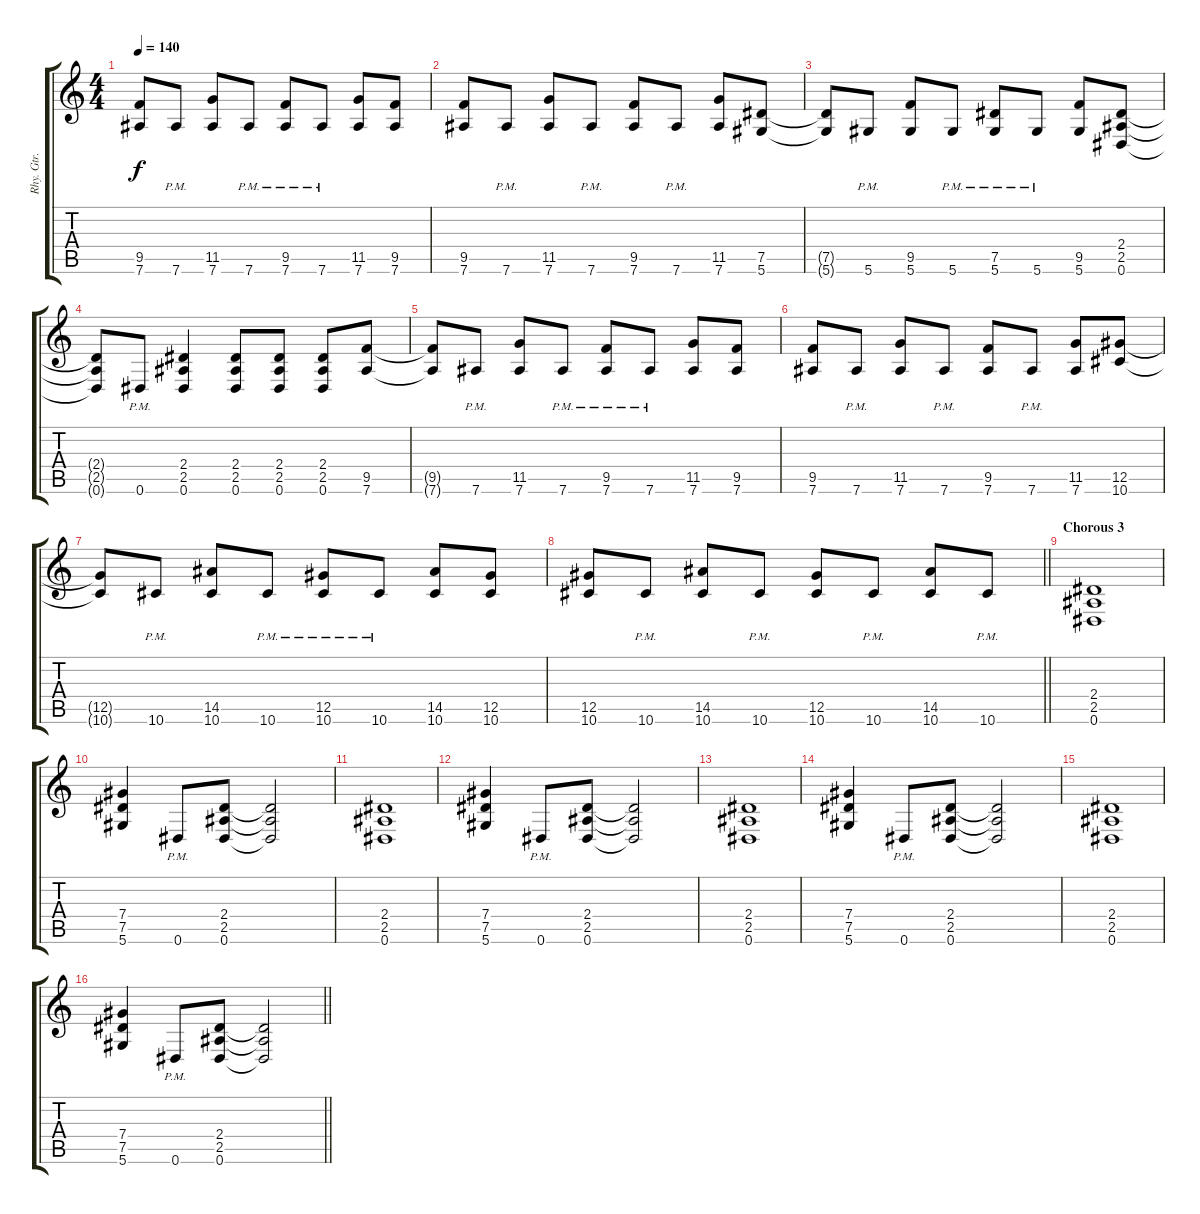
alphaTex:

\track ("Rhy. Gtr. 2" "Rhy. Gtr. ") {instrument distortionguitar}
\staff {score tabs}
\tuning (Eb4 Bb3 Gb3 Db3 Ab2 Eb2) {hide}
\ts (4 4)
\section ("" "")
\tempo 140
\clef g2
\ks c
(9.5{t} 7.6{t}).8{dy f} 7.6{pm}.8 (11.5 7.6).8 7.6{pm}.8 (9.5{pm} 7.6).8 7.6{pm}.8 (11.5 7.6).8 (9.5 7.6).8 |
(9.5 7.6).8 7.6{pm}.8 (11.5 7.6).8 7.6{pm}.8 (9.5 7.6).8 7.6{pm}.8 (11.5 7.6).8 (7.5 5.6).8 |
(7.5{t} 5.6{t}).8 5.6{pm}.8 (9.5 5.6).8 5.6{pm}.8 (7.5{pm} 5.6).8 5.6{pm}.8 (9.5 5.6).8 (2.4 2.5 0.6).8 |
(2.4{t} 2.5{t} 0.6{t}).8 0.6{pm}.8 (2.4 2.5 0.6).4 (2.4 2.5 0.6).8 (2.4 2.5 0.6).8 (2.4 2.5 0.6).8 (9.5 7.6).8 |
(9.5{t} 7.6{t}).8 7.6{pm}.8 (11.5 7.6).8 7.6{pm}.8 (9.5{pm} 7.6).8 7.6{pm}.8 (11.5 7.6).8 (9.5 7.6).8 |
(9.5 7.6).8 7.6{pm}.8 (11.5 7.6).8 7.6{pm}.8 (9.5 7.6).8 7.6{pm}.8 (11.5 7.6).8 (12.5 10.6).8 |
(12.5{t} 10.6{t}).8 10.6{pm}.8 (14.5 10.6).8 10.6{pm}.8 (12.5{pm} 10.6).8 10.6{pm}.8 (14.5 10.6).8 (12.5 10.6).8 |
\barLineRight lightlight
(12.5 10.6).8 10.6{pm}.8 (14.5 10.6).8 10.6{pm}.8 (12.5 10.6).8 10.6{pm}.8 (14.5 10.6).8 10.6{pm}.8 |
\section ("" "Chorous 3")
(2.4 2.5 0.6).1 |
(7.4 7.5 5.6).4 0.6{pm}.8 (2.4 2.5 0.6).8 (2.4{t} 2.5{t} 0.6{t}).2 |
(2.4 2.5 0.6).1 |
(7.4 7.5 5.6).4 0.6{pm}.8 (2.4 2.5 0.6).8 (2.4{t} 2.5{t} 0.6{t}).2 |
(2.4 2.5 0.6).1 |
(7.4 7.5 5.6).4 0.6{pm}.8 (2.4 2.5 0.6).8 (2.4{t} 2.5{t} 0.6{t}).2 |
(2.4 2.5 0.6).1 |
\barLineRight lightlight
(7.4 7.5 5.6).4 0.6{pm}.8 (2.4 2.5 0.6).8 (2.4{t} 2.5{t} 0.6{t}).2
